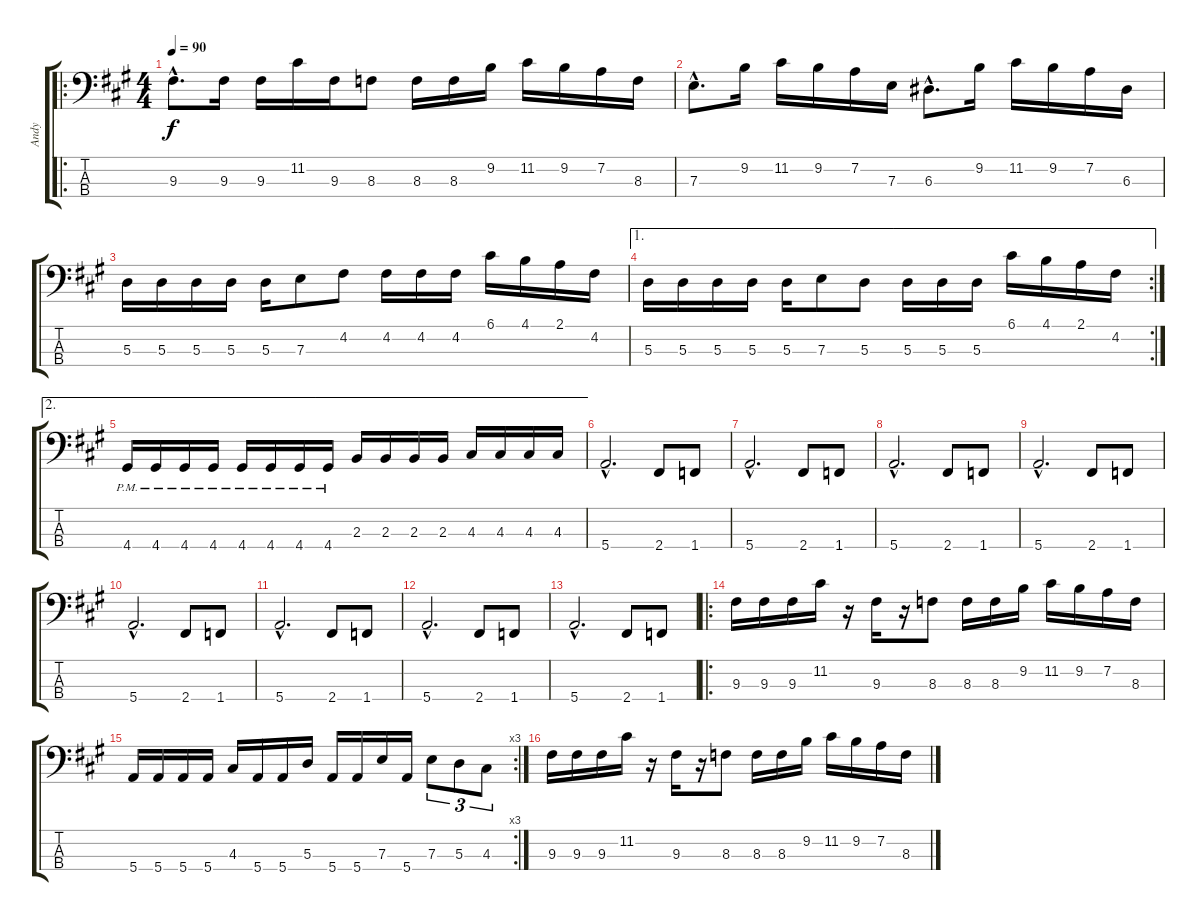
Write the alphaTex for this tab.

\track ("Andy" "Andy") {instrument electricbasspick}
\staff {score tabs}
\tuning (G2 D2 A1 E1) {hide}
\ro
\ts (4 4)
\tempo 90
\clef f4
\ks a
9.3{hac}.8{d dy f} 9.3.16 9.3.16 11.2.16 9.3.16 8.3.8 8.3.16 8.3.16 9.2.16 11.2.16 9.2.16 7.2.16 8.3.16 |
7.3{hac}.8{d} 9.2.16 11.2.16 9.2.16 7.2.16 7.3.16 6.3{hac}.8{d} 9.2.16 11.2.16 9.2.16 7.2.16 6.3.16 |
5.3.16 5.3.16 5.3.16 5.3.16 5.3.16 7.3.8 4.2.8 4.2.16 4.2.16 4.2.16 6.1.16 4.1.16 2.1.16 4.2.16 |
\ae 1
\rc 2
5.3.16 5.3.16 5.3.16 5.3.16 5.3.16 7.3.8 5.3.8 5.3.16 5.3.16 5.3.16 6.1.16 4.1.16 2.1.16 4.2.16 |
\ae 2
4.4{pm}.16 4.4{pm}.16 4.4{pm}.16 4.4{pm}.16 4.4{pm}.16 4.4{pm}.16 4.4{pm}.16 4.4{pm}.16 2.3.16 2.3.16 2.3.16 2.3.16 4.3.16 4.3.16 4.3.16 4.3.16 |
5.4{hac}.2{d} 2.4.8 1.4.8 |
5.4{hac}.2{d} 2.4.8 1.4.8 |
5.4{hac}.2{d} 2.4.8 1.4.8 |
5.4{hac}.2{d} 2.4.8 1.4.8 |
5.4{hac}.2{d} 2.4.8 1.4.8 |
5.4{hac}.2{d} 2.4.8 1.4.8 |
5.4{hac}.2{d} 2.4.8 1.4.8 |
5.4{hac}.2{d} 2.4.8 1.4.8 |
\ro
9.3.16 9.3.16 9.3.16 11.2.16 r.16 9.3.16 r.16 8.3.8 8.3.16 8.3.16 9.2.16 11.2.16 9.2.16 7.2.16 8.3.16 |
\rc 3
5.4.16 5.4.16 5.4.16 5.4.16 4.3.16 5.4.16 5.4.16 5.3.16 5.4.16 5.4.16 7.3.16 5.4.16 7.3.8{tu (3 2)} 5.3.8{tu (3 2)} 4.3.8{tu (3 2)} |
9.3.16 9.3.16 9.3.16 11.2.16 r.16 9.3.16 r.16 8.3.8 8.3.16 8.3.16 9.2.16 11.2.16 9.2.16 7.2.16 8.3.16
